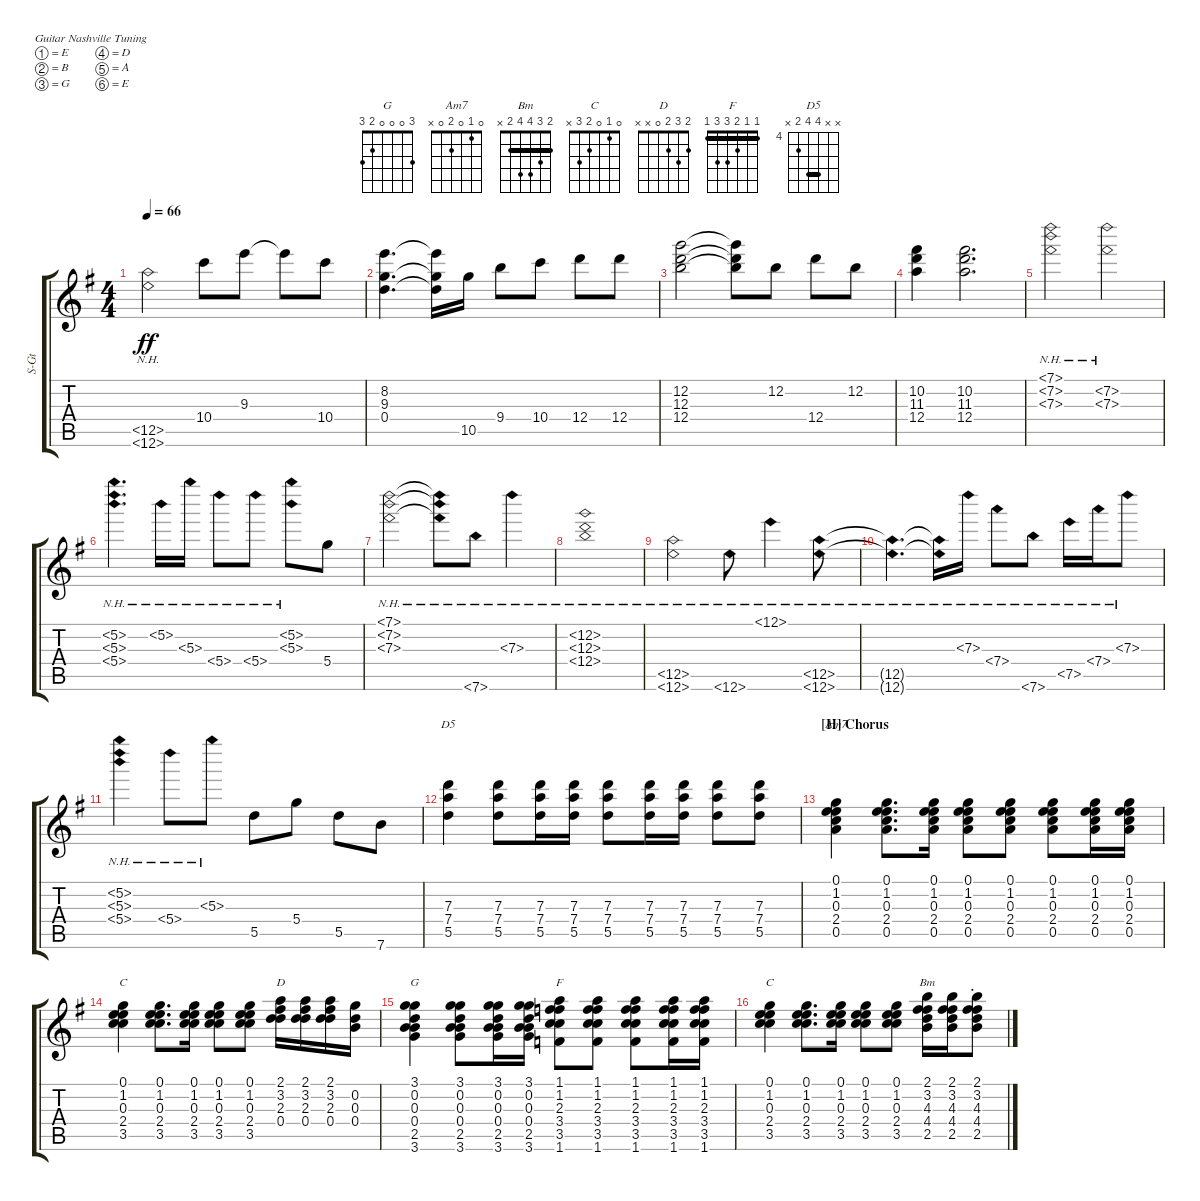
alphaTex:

\defaultSystemsLayout 4
\bracketExtendMode groupsimilarinstruments
\otherSystemsTrackNameOrientation horizontal
\track ("Steel Guitar" "S-Gt") {instrument acousticguitarsteel}
\staff {score tabs}
\tuning (E4 B3 G4 D4 A3 E3)
\chord ("G" 3 0 0 0 2 3) {showfingering false}
\chord ("Am7" 0 1 0 2 0 x) {showfingering false}
\chord ("Bm" 2 3 4 4 2 x) {showfingering false barre 2}
\chord ("C" 0 1 0 2 3 x) {showfingering false}
\chord ("D" 2 3 2 0 x x) {showfingering false}
\chord ("F" 1 1 2 3 3 1) {showfingering false barre (1 1)}
\chord ("D5" x x 7 7 5 x) {firstfret 4 showfingering false barre 7}
\ts (4 4)
\tempo 66
\clef g2
\ks g
(12.5{nh} 12.6{nh}).2{dy ff} 10.4.8 9.3.8 9.3{t}.8 10.4.8 |
(8.2 9.3 0.4).4{d} (8.2{t} 9.3{t} 0.4{t}).16 10.5.16 9.4.8 10.4.8 12.4.8 12.4.8 |
(12.2 12.3 12.4).2 (12.4{t} 12.3{t} 12.2{t}).8 12.2.8 12.4.8 12.2.8 |
(10.2 11.3 12.4).4 (10.2 11.3 12.4).2{d} |
(7.1{nh} 7.2{nh} 7.3{nh}).2 (7.2{nh} 7.3{nh}).2 |
(5.2{nh} 5.3{nh} 5.4{nh}).4{d} 5.2{nh}.16 5.3{nh}.16 5.4{nh}.8 5.4{nh}.8 (5.3{nh} 5.2{nh}).8 5.4.8 |
(7.1{nh} 7.2{nh} 7.3{nh}).2 (7.1{nh t} 7.2{nh t} 7.3{nh t}).8 7.6{nh}.8 7.3{nh}.4 |
(12.2{nh} 12.3{nh} 12.4{nh}).1 |
(12.5{nh} 12.6{nh}).2 12.6{nh}.8 12.1{nh}.4 (12.6{nh} 12.5{nh}).8 |
(12.5{nh t} 12.6{nh t}).4{d} (12.5{nh t} 12.6{nh t}).16 7.3{nh}.16 7.4{nh}.8 7.6{nh}.8 7.5{nh}.16 7.4{nh}.16 7.3{nh}.8 |
(5.2{nh} 5.3{nh} 5.4{nh}).4 5.4{nh}.8 5.3{nh}.8 5.5.8 5.4.8 5.5.8 7.6.8 |
(5.5 7.4 7.3).4{ch "D5"} (5.5 7.4 7.3).8 (5.5 7.4 7.3).16 (5.5 7.4 7.3).16 (5.5 7.4 7.3).8 (5.5 7.4 7.3).16 (5.5 7.4 7.3).16 (5.5 7.4 7.3).8 (5.5 7.4 7.3).8 |
\section ("H" "Chorus")
(0.5 2.4 0.3 1.2 0.1).4{ch "Am7"} (0.5 2.4 0.3 1.2 0.1).8{d} (0.5 2.4 0.3 1.2 0.1).16 (0.5 2.4 0.3 1.2 0.1).8 (0.5 2.4 0.3 1.2 0.1).8 (0.5 2.4 0.3 1.2 0.1).8 (0.5 2.4 0.3 1.2 0.1).16 (0.5 2.4 0.3 1.2 0.1).16 |
(3.5 2.4 0.3 1.2 0.1).4{ch "C"} (3.5 2.4 0.3 1.2 0.1).8{d} (3.5 2.4 0.3 1.2 0.1).16 (3.5 2.4 0.3 1.2 0.1).8 (3.5 2.4 0.3 1.2 0.1).8 (0.4 2.3 3.2 2.1).16{ch "D"} (0.4 2.3 3.2 2.1).16 (0.4 2.3 3.2 2.1).16 (0.2 0.3 0.4).16 |
(3.6 2.5 0.4 0.3 0.2 3.1).4{ch "G"} (3.6 2.5 0.4 0.3 0.2 3.1).8 (3.6 2.5 0.4 0.3 0.2 3.1).16 (3.6 2.5 0.4 0.3 0.2 3.1).16 (1.6 3.5 3.4 2.3 1.2 1.1).8{ch "F"} (1.6 3.5 3.4 2.3 1.2 1.1).8 (1.6 3.5 3.4 2.3 1.2 1.1).8 (1.6 3.5 3.4 2.3 1.2 1.1).16 (1.6 3.5 3.4 2.3 1.2 1.1).16 |
(3.5 2.4 0.3 1.2 0.1).4{ch "C"} (3.5 2.4 0.3 1.2 0.1).8{d} (3.5 2.4 0.3 1.2 0.1).16 (3.5 2.4 0.3 1.2 0.1).8 (3.5 2.4 0.3 1.2 0.1).8 (2.5 4.4 4.3 3.2 2.1).16{ch "Bm"} (2.5 4.4 4.3 3.2 2.1).16 (2.5{st} 4.4 4.3 3.2 2.1).8
